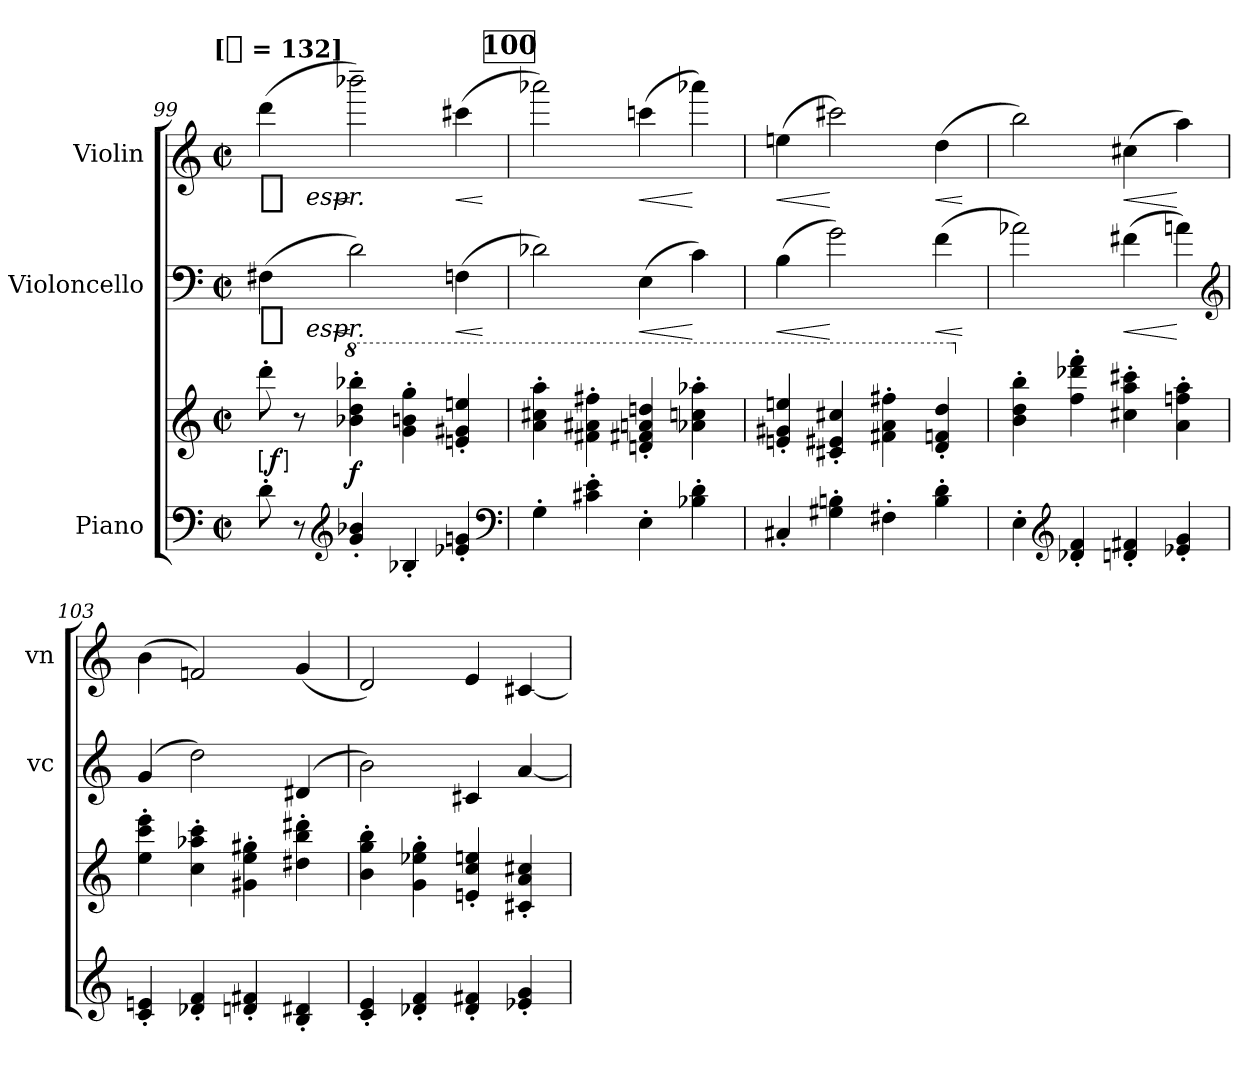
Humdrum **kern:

**kern	**kern	**dynam	**kern	**dynam	**kern	**dynam
*part3	*part3	*part3	*part2	*part2	*part1	*part1
*staff4	*staff3	*staff3/4	*staff2	*staff2	*staff1	*staff1
*I"Piano	*	*	*I"Violoncello	*	*I"Violin	*
*	*	*	*I'vc	*	*I'vn	*
*clefF4	*clefG2	*	*clefF4	*	*clefG2	*
*k[]	*k[]	*	*k[]	*	*k[]	*
*C:	*C:	*	*C:	*	*C:	*
!!LO:TX:omd:t=[[half] = 132]
*M2/2	*M2/2	*	*M2/2	*	*M2/2	*
*met(c|)	*met(c|)	*	*met(c|)	*	*met(c|)	*
*MM264	*MM264	*	*MM264	*	*MM264	*
=99	=99	=99	=99	=99	=99	=99
!	!	!LO:DY:ed=brack	!	!LO:HP:b	!	!LO:HP:b
!	!	!	!	!LO:DY:n=1:t=%s espr.	!	!LO:DY:n=1:t=%s espr.
8d'	8ddd'	f	(4F#X	< f	(4ddd	< f
8r	8r	.	.	.	.	.
*clefG2	*	*	*	*	*	*
*	*8va	*	*	*	*	*
4g' 4b-X'	4bb-X' 4ddd' 4bbb-X'	f	2d)	[	2bbb-X~)	[
4B-X'	4gg' 4bbn' 4ggg'	.	.	.	.	.
!	!	!	!	!LO:HP:b	!	!LO:HP:b
4e-X' 4gn'	4een' 4gg#X' 4eeen'	.	(4Fn	<	(4ccc#X	<
*clefF4	*	*	*	*	*	*
.	.	.	.	[	.	[
!!LO:REH:place=s1:t=100
=100	=100	=100	=100	=100	=100	=100
4G'	4aa' 4ccc#X' 4aaa'	.	2d-X)	.	2aaa-X)	.
4c#X' 4e'	4ff#X' 4aa#X' 4fff#X'	.	.	.	.	.
!	!	!	!	!LO:HP:b	!	!LO:HP:b
4E'	4ddn' 4ff#X' 4aan' 4dddn'	.	(4E	<	(4cccn	<
4B-X' 4d'	4aa-X' 4cccn' 4aaa-X'	.	4c)	[	4aaa-X)	[
=101	=101	=101	=101	=101	=101	=101
!	!	!	!	!LO:HP:b	!	!LO:HP:b
4C#X'	4een' 4gg#X' 4eeen'	.	(4B	<	(4een	<
4G#X' 4Bn'	4cc#X' 4ee#X' 4ccc#X'	.	2g)	[	2ccc#X)	[
4F#X'	4ff#X' 4aa' 4fff#X'	.	.	.	.	.
!	!	!	!	!LO:HP:b	!	!LO:HP:b
4B' 4d'	4dd' 4ffn' 4ddd'	.	(4f	<	(4dd	<
.	.	.	.	[	.	[
=102	=102	=102	=102	=102	=102	=102
*	*X8va	*	*	*	*	*
4E'	4b' 4dd' 4bb'	.	2a-X)	.	2bb)	.
*clefG2	*	*	*	*	*	*
4d-X' 4f'	4ff' 4ddd-X' 4fff'	.	.	.	.	.
!	!	!	!	!LO:HP:b	!	!LO:HP:b
4dn' 4f#X'	4cc#X' 4aa' 4ccc#X'	.	(4f#X	<	(4cc#X	<
4e-X' 4g'	4a' 4ffn' 4aa'	.	4an)	[	4aa)	[
*	*	*	*clefG2	*	*	*
=103	=103	=103	=103	=103	=103	=103
4c' 4en'	4ee' 4ccc' 4eee'	.	(4g	.	(4b	.
4d-X' 4f'	4cc' 4aa-X' 4ccc'	.	2dd)	.	2fn)	.
4dn' 4f#X'	4g#X' 4ee' 4gg#X'	.	.	.	.	.
4B' 4d#X'	4dd#X' 4bb' 4ddd#X'	.	(4d#X	.	(4g	.
=104	=104	=104	=104	=104	=104	=104
4c' 4e'	4b' 4gg' 4bb'	.	2b)	.	2d)	.
4d-X' 4f'	4g' 4ee-X' 4gg'	.	.	.	.	.
4d-' 4f#X'	4en' 4cc' 4een'	.	4c#X	.	4e	.
4e-X' 4g'	4c#X' 4a' 4cc#X'	.	[4a	.	[4c#X	.
=	=	=	=	=	=	=
*-	*-	*-	*-	*-	*-	*-
